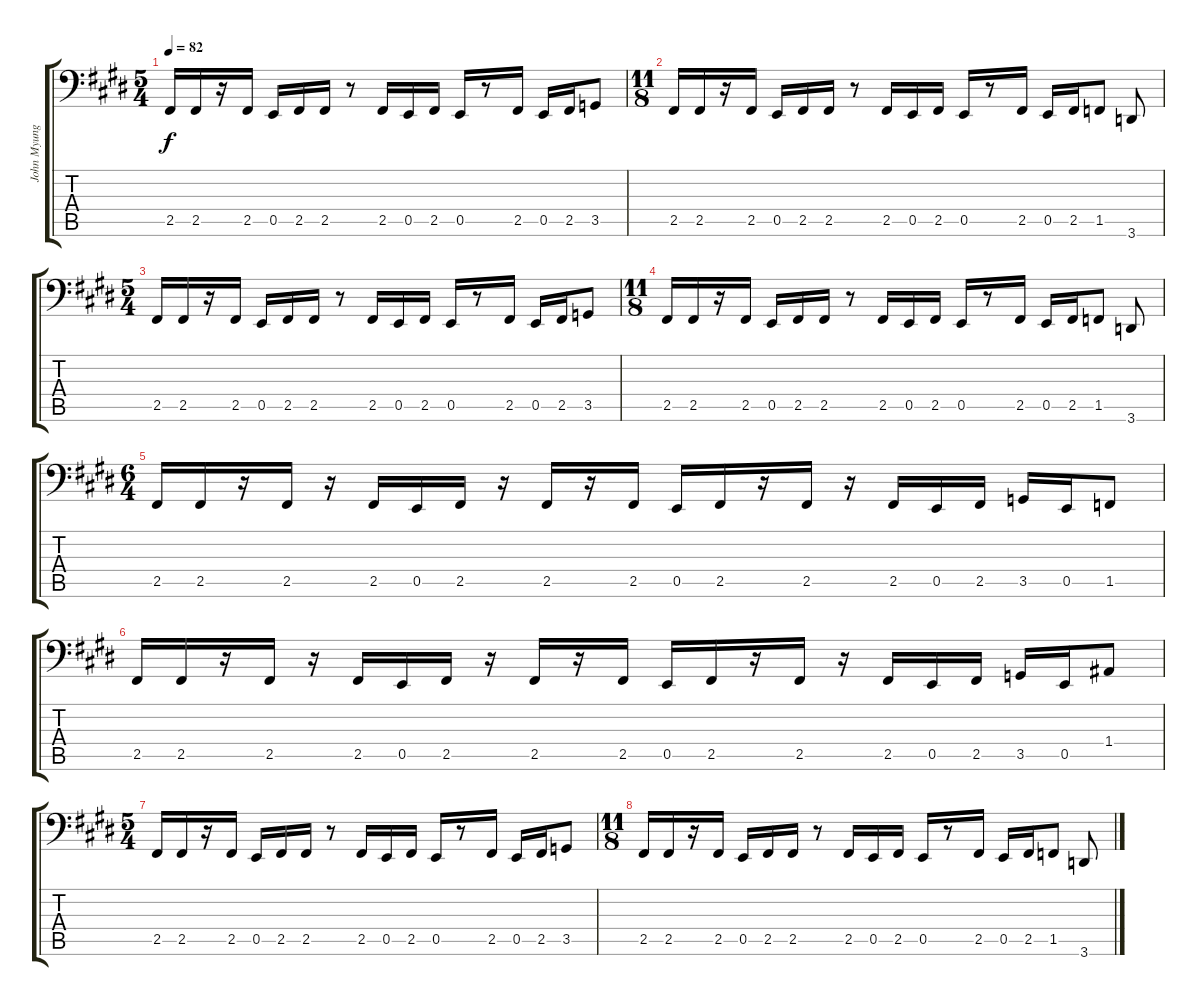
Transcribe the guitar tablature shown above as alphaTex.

\track ("John Myung" "John Myung") {instrument electricbassfinger}
\staff {score tabs}
\tuning (C3 G2 D2 A1 E1 B0) {hide}
\ts (5 4)
\tempo 82
\clef f4
\ks e
2.5.16{dy f} 2.5.16 r.16 2.5.16 0.5.16 2.5.16 2.5.16 r.8 2.5.16 0.5.16 2.5.16 0.5.16 r.8 2.5.16 0.5.16 2.5.16 3.5.8 |
\ts (11 8)
2.5.16 2.5.16 r.16 2.5.16 0.5.16 2.5.16 2.5.16 r.8 2.5.16 0.5.16 2.5.16 0.5.16 r.8 2.5.16 0.5.16 2.5.16 1.5.8 3.6.8 |
\ts (5 4)
2.5.16 2.5.16 r.16 2.5.16 0.5.16 2.5.16 2.5.16 r.8 2.5.16 0.5.16 2.5.16 0.5.16 r.8 2.5.16 0.5.16 2.5.16 3.5.8 |
\ts (11 8)
2.5.16 2.5.16 r.16 2.5.16 0.5.16 2.5.16 2.5.16 r.8 2.5.16 0.5.16 2.5.16 0.5.16 r.8 2.5.16 0.5.16 2.5.16 1.5.8 3.6.8 |
\ts (6 4)
2.5.16 2.5.16 r.16 2.5.16 r.16 2.5.16 0.5.16 2.5.16 r.16 2.5.16 r.16 2.5.16 0.5.16 2.5.16 r.16 2.5.16 r.16 2.5.16 0.5.16 2.5.16 3.5.16 0.5.16 1.5.8 |
2.5.16 2.5.16 r.16 2.5.16 r.16 2.5.16 0.5.16 2.5.16 r.16 2.5.16 r.16 2.5.16 0.5.16 2.5.16 r.16 2.5.16 r.16 2.5.16 0.5.16 2.5.16 3.5.16 0.5.16 1.4.8 |
\ts (5 4)
2.5.16 2.5.16 r.16 2.5.16 0.5.16 2.5.16 2.5.16 r.8 2.5.16 0.5.16 2.5.16 0.5.16 r.8 2.5.16 0.5.16 2.5.16 3.5.8 |
\ts (11 8)
2.5.16 2.5.16 r.16 2.5.16 0.5.16 2.5.16 2.5.16 r.8 2.5.16 0.5.16 2.5.16 0.5.16 r.8 2.5.16 0.5.16 2.5.16 1.5.8 3.6.8
